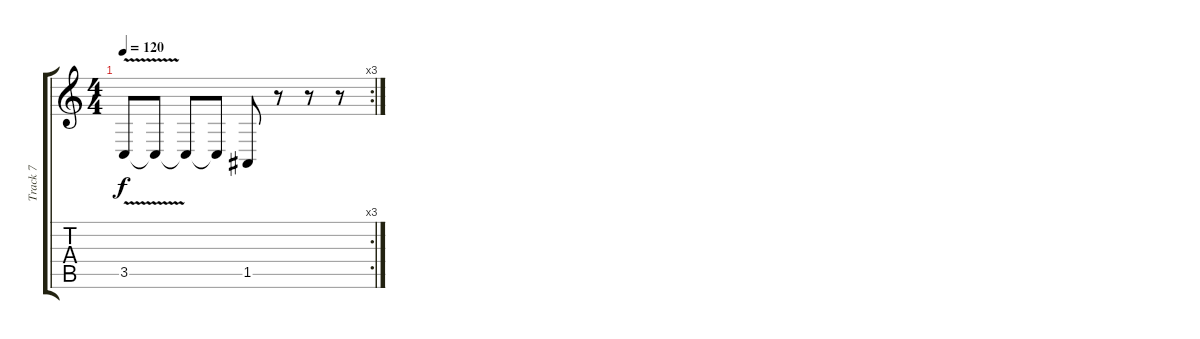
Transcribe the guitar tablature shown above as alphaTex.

\track ("Track 7" "Track 7") {instrument trumpet}
\staff {score tabs}
\tuning (E4 B3 G3 D3 A2 E2) {hide}
\rc 3
\ts (4 4)
\tempo 120
\clef g2
\ks c
3.5{v}.8{dy f} 3.5{t}.8 3.5{t}.8 3.5{t}.8 1.5.8 r.8 r.8 r.8
